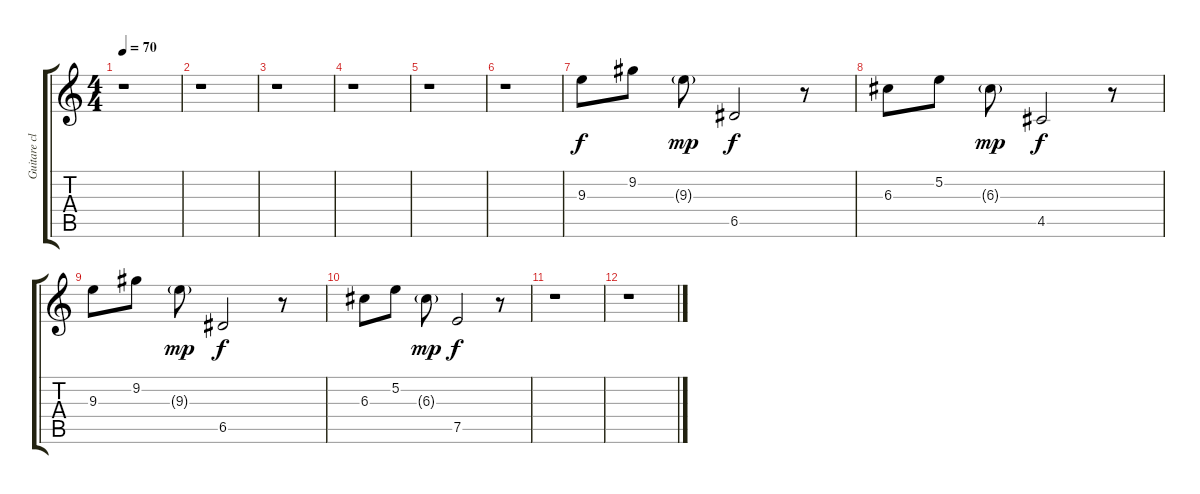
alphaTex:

\track ("Guitare claire 2" "Guitare cl") {instrument electricguitarjazz}
\staff {score tabs}
\tuning (E4 B3 G3 D3 A2 E2) {hide}
\ts (4 4)
\tempo 70
\clef g2
\ks c
r.1{dy f} |
r.1 |
r.1 |
r.1 |
r.1 |
r.1 |
9.3.8 9.2.8 9.3{g}.8{dy mp} 6.5.2{dy f} r.8 |
6.3.8 5.2.8 6.3{g}.8{dy mp} 4.5.2{dy f} r.8 |
9.3.8 9.2.8 9.3{g}.8{dy mp} 6.5.2{dy f} r.8 |
6.3.8 5.2.8 6.3{g}.8{dy mp} 7.5.2{dy f} r.8 |
r.1 |
r.1
